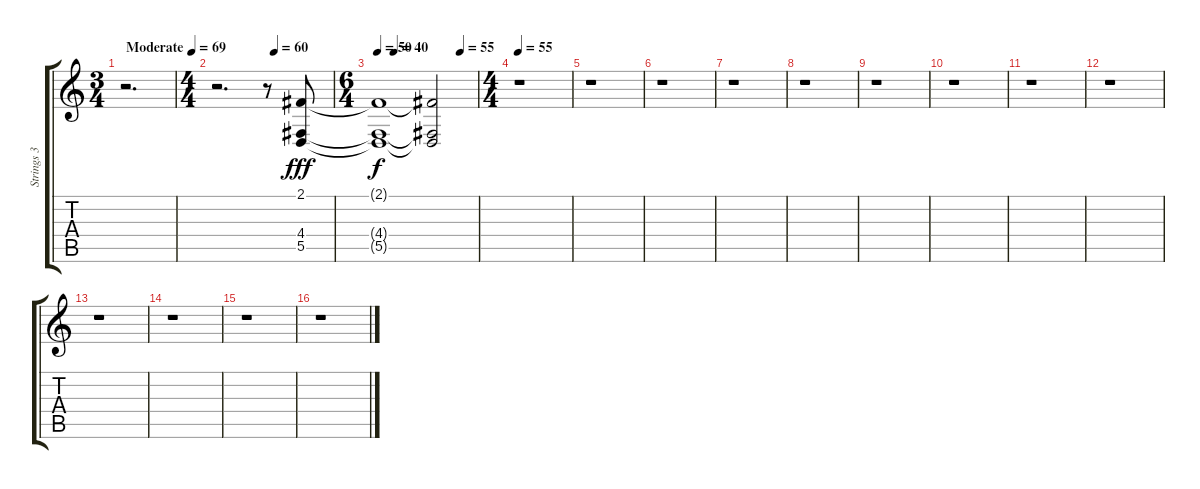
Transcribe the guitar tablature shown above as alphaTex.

\track ("Strings 3" "Strings 3") {instrument stringensemble1}
\staff {score tabs}
\tuning (E4 B3 G3 D3 A2 E2) {hide}
\ts (3 4)
\tempo (69 "Moderate")
\clef g2
\ks c
r.2{d dy fff instrument stringensemble1} |
\ts (4 4)
\tempo (60 0.5)
r.2{d} r.8 (2.1 4.4 5.5).8 |
\ts (6 4)
\tempo 50
\tempo (40 0.16666666666666666)
\tempo (55 0.8333333333333334)
(2.1{t} 4.4{t} 5.5{t}).1{dy f} (2.1{t} 4.4{t} 5.5{t}).2 |
\ts (4 4)
\tempo 55
r.1 |
r.1 |
r.1 |
r.1 |
r.1 |
r.1 |
r.1 |
r.1 |
r.1 |
r.1 |
r.1 |
r.1 |
r.1
